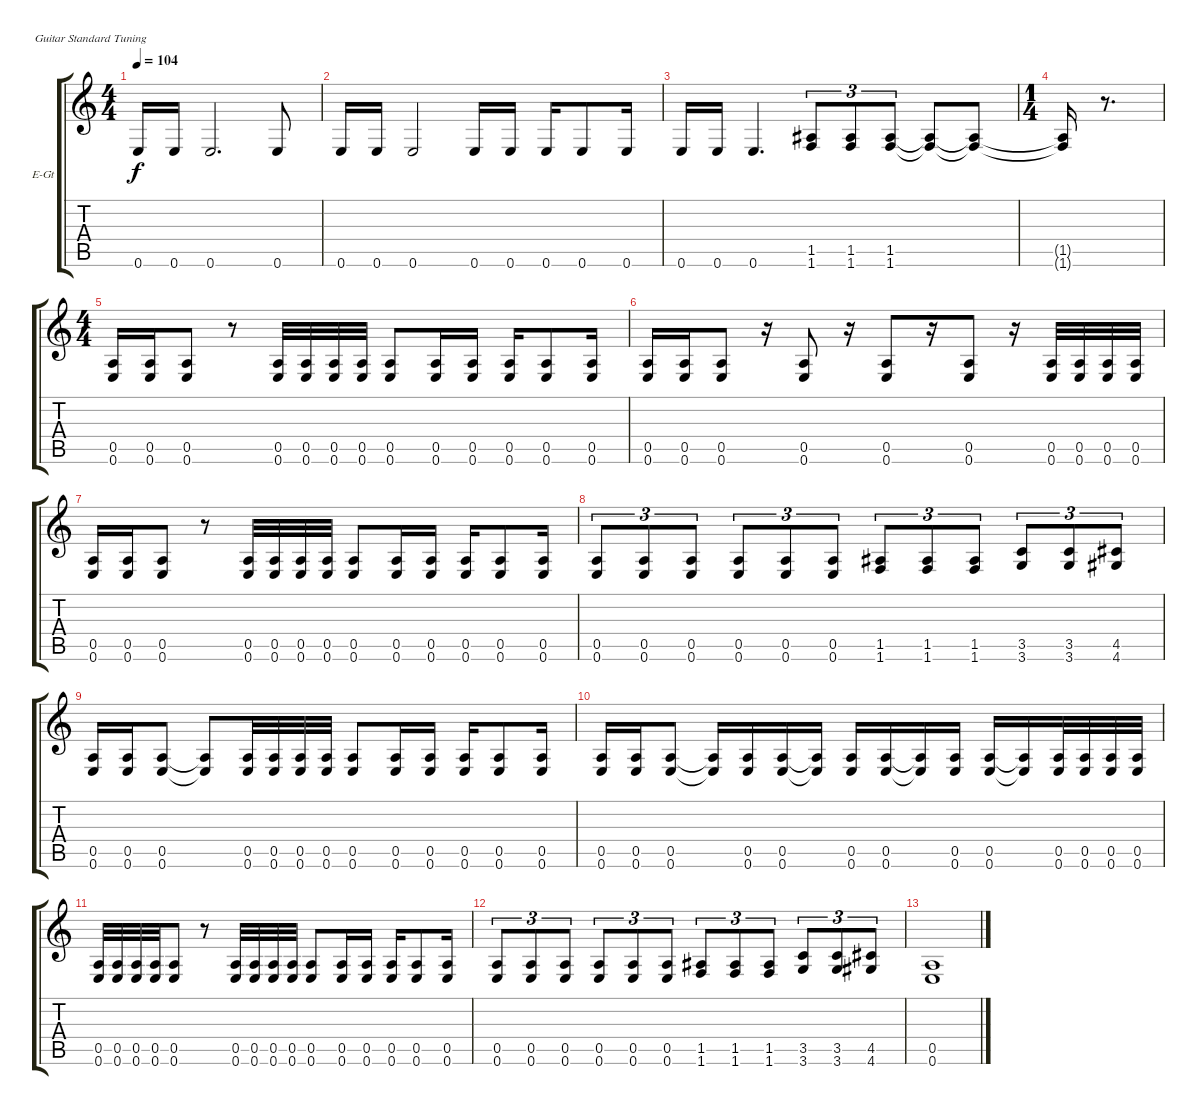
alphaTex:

\defaultSystemsLayout 4
\bracketExtendMode groupsimilarinstruments
\firstSystemTrackNameOrientation horizontal
\otherSystemsTrackNameOrientation horizontal
\track ("Distortion" "E-Gt") {instrument distortionguitar}
\staff {score tabs}
\tuning (E4 B3 G3 D3 A2 E2)
\ts (4 4)
\tempo 104
\clef g2
\ks c
0.6.16{dy f} 0.6.16 0.6.2{d} 0.6.8 |
0.6.16 0.6.16 0.6.2 0.6.16 0.6.16 0.6.16 0.6.8 0.6.16 |
0.6.16 0.6.16 0.6.4{d} (1.6 1.5).8{tu (3 2)} (1.6 1.5).8{tu (3 2)} (1.6 1.5).8{tu (3 2)} (1.5{t} 1.6{t}).8 (1.5{t} 1.6{t}).8 |
\ts (1 4)
(1.6{t} 1.5{t}).16 r.8{d} |
\ts (4 4)
(0.6 0.5).16 (0.6 0.5).16 (0.6 0.5).8 r.8 (0.6 0.5).32 (0.6 0.5).32 (0.6 0.5).32 (0.6 0.5).32 (0.6 0.5).8 (0.6 0.5).16 (0.6 0.5).16 (0.6 0.5).16 (0.6 0.5).8 (0.6 0.5).16 |
(0.6 0.5).16 (0.6 0.5).16 (0.6 0.5).8 r.16 (0.6 0.5).8 r.16 (0.6 0.5).8 r.16 (0.6 0.5).8 r.16 (0.6 0.5).32 (0.6 0.5).32 (0.6 0.5).32 (0.6 0.5).32 |
(0.5 0.6).16 (0.5 0.6).16 (0.5 0.6).8 r.8 (0.6 0.5).32 (0.6 0.5).32 (0.6 0.5).32 (0.6 0.5).32 (0.5 0.6).8 (0.6 0.5).16 (0.5 0.6).16 (0.6 0.5).16 (0.5 0.6).8 (0.6 0.5).16 |
(0.5 0.6).8{tu (3 2)} (0.5 0.6).8{tu (3 2)} (0.5 0.6).8{tu (3 2)} (0.6 0.5).8{tu (3 2)} (0.6 0.5).8{tu (3 2)} (0.6 0.5).8{tu (3 2)} (1.6 1.5).8{tu (3 2)} (1.5 1.6).8{tu (3 2)} (1.6 1.5).8{tu (3 2)} (3.5 3.6).8{tu (3 2)} (3.6 3.5).8{tu (3 2)} (4.5 4.6).8{tu (3 2)} |
(0.5 0.6).16 (0.5 0.6).16 (0.5 0.6).8 (0.5{t} 0.6{t}).8 (0.6 0.5).32 (0.6 0.5).32 (0.6 0.5).32 (0.6 0.5).32 (0.5 0.6).8 (0.6 0.5).16 (0.5 0.6).16 (0.6 0.5).16 (0.5 0.6).8 (0.6 0.5).16 |
(0.6 0.5).16 (0.6 0.5).16 (0.6 0.5).8 (0.6{t} 0.5{t}).16 (0.6 0.5).16 (0.6 0.5).16 (0.6{t} 0.5{t}).16 (0.5 0.6).16 (0.5 0.6).16 (0.6{t} 0.5{t}).16 (0.5 0.6).16 (0.5 0.6).16 (0.6{t} 0.5{t}).16 (0.5 0.6).32 (0.5 0.6).32 (0.5 0.6).32 (0.5 0.6).32 |
(0.6 0.5).32 (0.6 0.5).32 (0.6 0.5).32 (0.6 0.5).32 (0.5 0.6).8 r.8 (0.6 0.5).32 (0.6 0.5).32 (0.6 0.5).32 (0.6 0.5).32 (0.5 0.6).8 (0.6 0.5).16 (0.5 0.6).16 (0.6 0.5).16 (0.5 0.6).8 (0.6 0.5).16 |
(0.6 0.5).8{tu (3 2)} (0.6 0.5).8{tu (3 2)} (0.6 0.5).8{tu (3 2)} (0.6 0.5).8{tu (3 2)} (0.6 0.5).8{tu (3 2)} (0.6 0.5).8{tu (3 2)} (1.6 1.5).8{tu (3 2)} (1.6 1.5).8{tu (3 2)} (1.6 1.5).8{tu (3 2)} (3.6 3.5).8{tu (3 2)} (3.6 3.5).8{tu (3 2)} (4.6 4.5).8{tu (3 2)} |
(0.6 0.5).1
